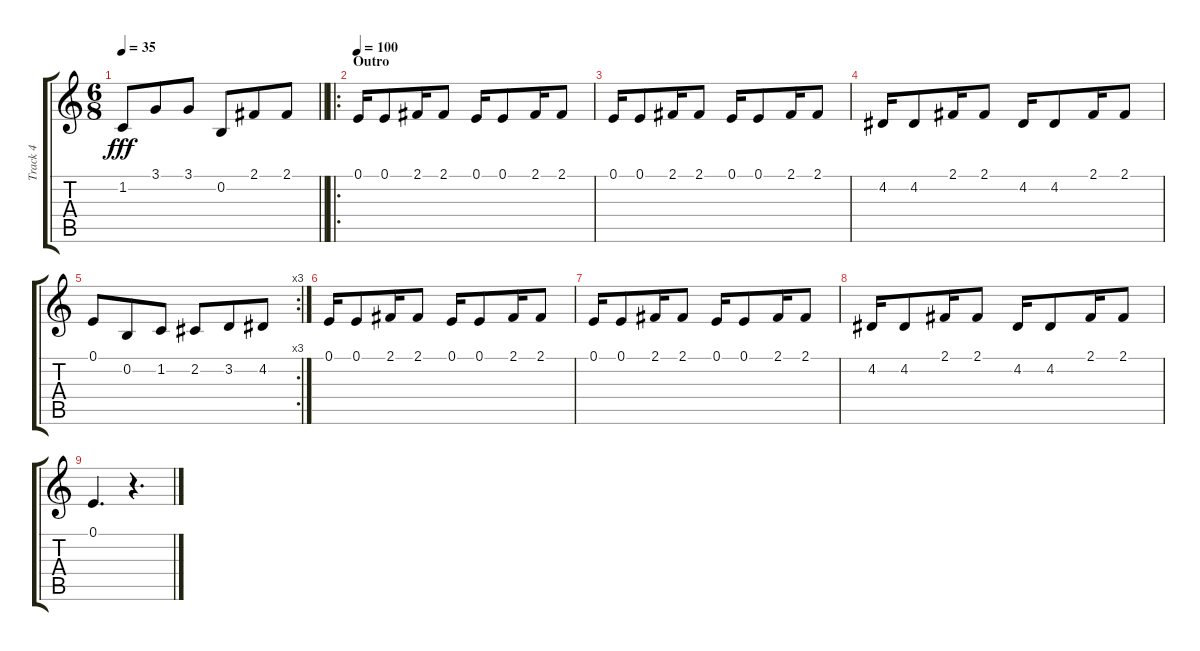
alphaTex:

\track ("Track 4" "Track 4") {instrument violin}
\staff {score tabs}
\tuning (E4 B3 G3 D3 A2 E2) {hide}
\ts (6 8)
\tempo 35
\clef g2
\barLineRight lightlight
\ks c
1.2.8{dy fff} 3.1.8 3.1.8 0.2.8 2.1.8 2.1.8 |
\ro
\section ("" "Outro")
\tempo 100
0.1.16 0.1.8 2.1.16 2.1.8 0.1.16 0.1.8 2.1.16 2.1.8 |
0.1.16 0.1.8 2.1.16 2.1.8 0.1.16 0.1.8 2.1.16 2.1.8 |
4.2.16 4.2.8 2.1.16 2.1.8 4.2.16 4.2.8 2.1.16 2.1.8 |
\rc 3
0.1.8 0.2.8 1.2.8 2.2.8 3.2.8 4.2.8 |
0.1.16 0.1.8 2.1.16 2.1.8 0.1.16 0.1.8 2.1.16 2.1.8 |
0.1.16 0.1.8 2.1.16 2.1.8 0.1.16 0.1.8 2.1.16 2.1.8 |
4.2.16 4.2.8 2.1.16 2.1.8 4.2.16 4.2.8 2.1.16 2.1.8 |
0.1.4{d} r.4{d}
